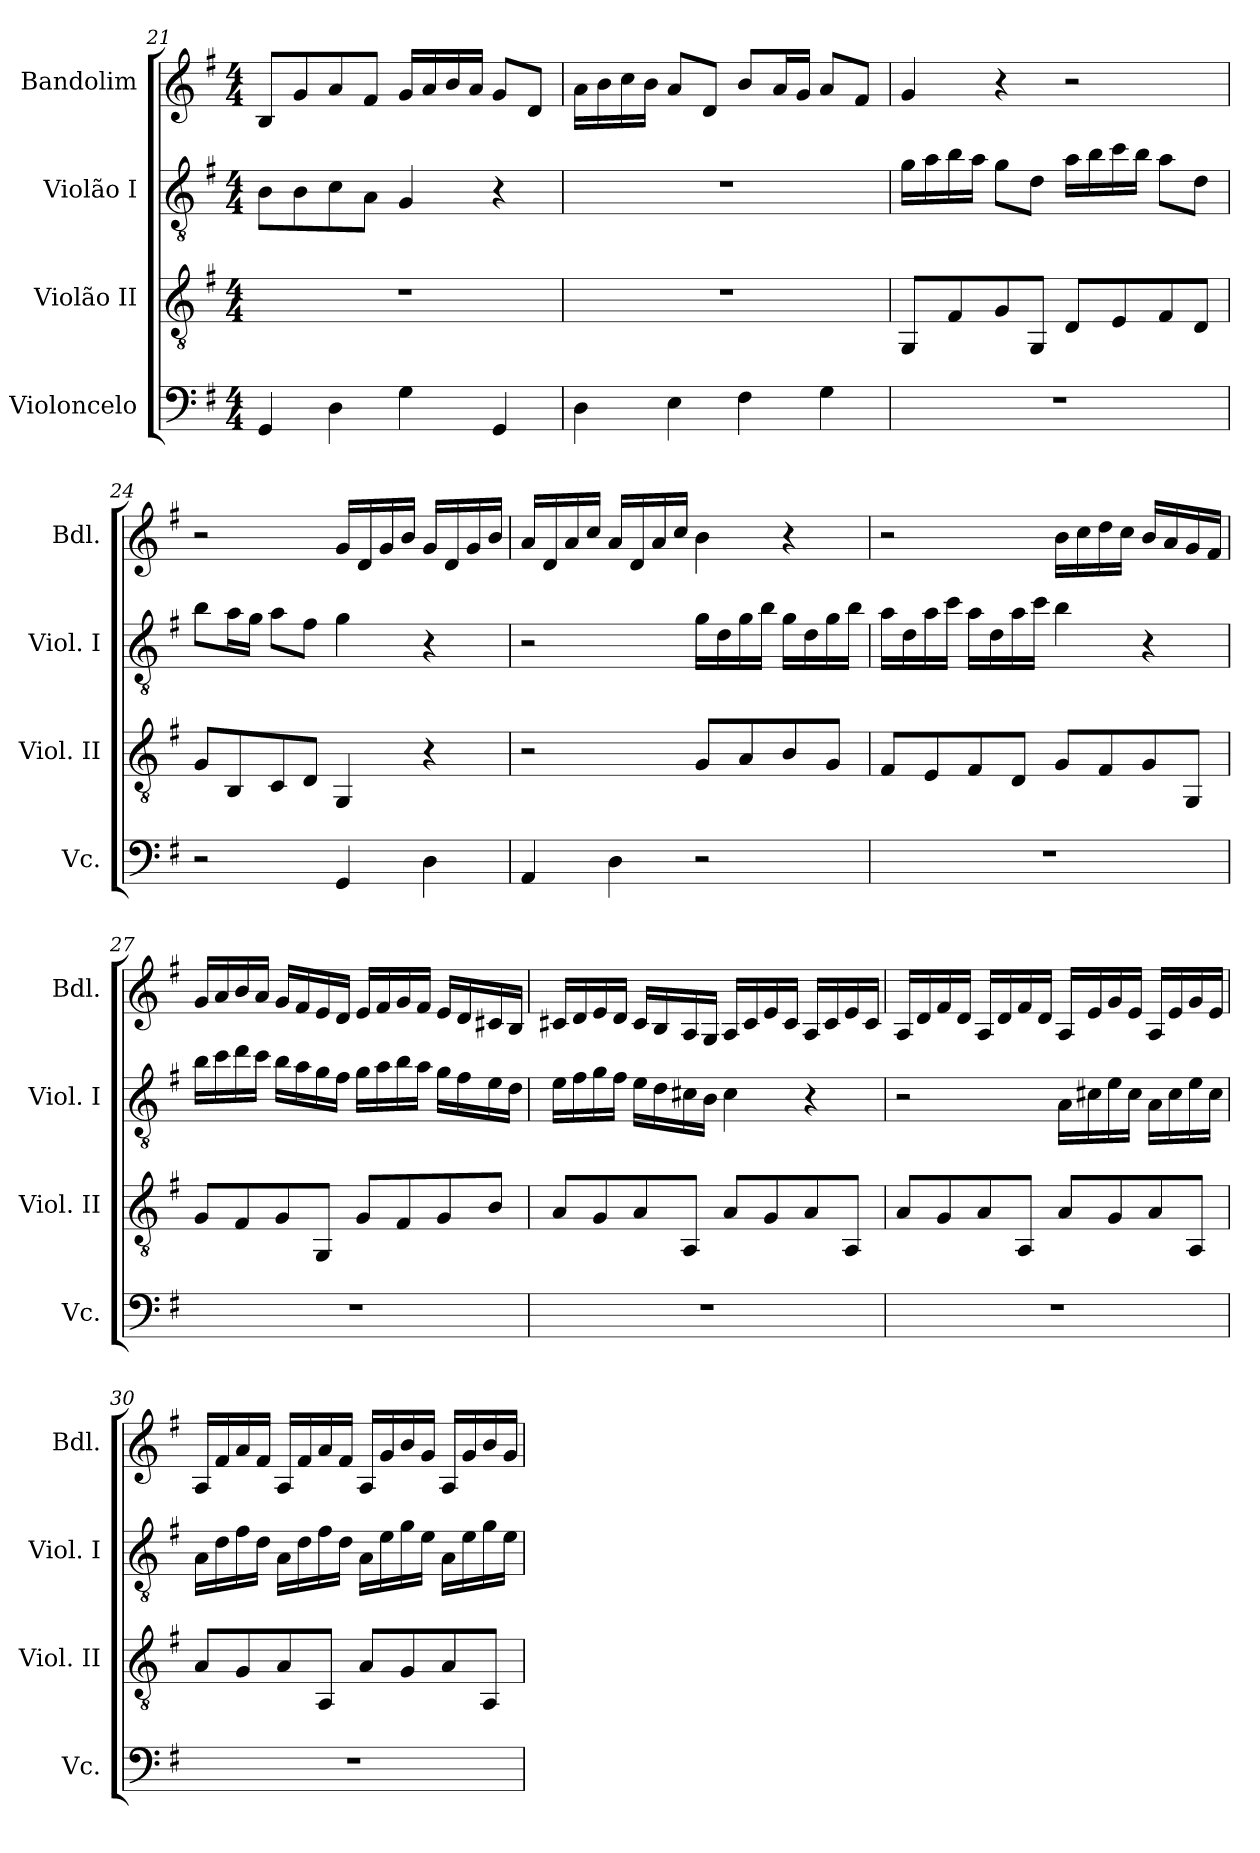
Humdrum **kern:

**kern	**kern	**kern	**kern
*part4	*part3	*part2	*part1
*staff4	*staff3	*staff2	*staff1
*I"Violoncelo	*I"Violão II	*I"Violão I	*I"Bandolim
*I'Vc.	*I'Viol. II	*I'Viol. I	*I'Bdl.
*clefF4	*clefGv2	*clefGv2	*clefG2
*k[f#]	*k[f#]	*k[f#]	*k[f#]
*M4/4	*M4/4	*M4/4	*M4/4
=21	=21	=21	=21
4GG/	1r	8B\L	8B/L
.	.	8B\	8g/
4D\	.	8c\	8a/
.	.	8A\J	8f#/J
4G\	.	4G/	16g/LL
.	.	.	16a/
.	.	.	16b/
.	.	.	16a/JJ
4GG/	.	4r	8g/L
.	.	.	8d/J
!!LO:LB:g=z
=22	=22	=22	=22
4D\	1r	1r	16a\LL
.	.	.	16b\
.	.	.	16cc\
.	.	.	16b\JJ
4E\	.	.	8a/L
.	.	.	8d/J
4F#\	.	.	8b/L
.	.	.	16a/L
.	.	.	16g/JJ
4G\	.	.	8a/L
.	.	.	8f#/J
=23	=23	=23	=23
1r	8GG/L	16g\LL	4g/
.	.	16a\	.
.	8F#/	16b\	.
.	.	16a\JJ	.
.	8G/	8g\L	4r
.	8GG/J	8d\J	.
.	8D/L	16a\LL	2r
.	.	16b\	.
.	8E/	16cc\	.
.	.	16b\JJ	.
.	8F#/	8a\L	.
.	8D/J	8d\J	.
=24	=24	=24	=24
2r	8G/L	8b\L	2r
.	8BB/	16a\L	.
.	.	16g\JJ	.
.	8C/	8a\L	.
.	8D/J	8f#\J	.
4GG/	4GG/	4g\	16g/LL
.	.	.	16d/
.	.	.	16g/
.	.	.	16b/JJ
4D\	4r	4r	16g/LL
.	.	.	16d/
.	.	.	16g/
.	.	.	16b/JJ
!!LO:PB:g=z
=25	=25	=25	=25
4AA/	2r	2r	16a/LL
.	.	.	16d/
.	.	.	16a/
.	.	.	16cc/JJ
4D\	.	.	16a/LL
.	.	.	16d/
.	.	.	16a/
.	.	.	16cc/JJ
2r	8G/L	16g\LL	4b\
.	.	16d\	.
.	8A/	16g\	.
.	.	16b\JJ	.
.	8B/	16g\LL	4r
.	.	16d\	.
.	8G/J	16g\	.
.	.	16b\JJ	.
=26	=26	=26	=26
1r	8F#/L	16a\LL	2r
.	.	16d\	.
.	8E/	16a\	.
.	.	16cc\JJ	.
.	8F#/	16a\LL	.
.	.	16d\	.
.	8D/J	16a\	.
.	.	16cc\JJ	.
.	8G/L	4b\	16b\LL
.	.	.	16cc\
.	8F#/	.	16dd\
.	.	.	16cc\JJ
.	8G/	4r	16b/LL
.	.	.	16a/
.	8GG/J	.	16g/
.	.	.	16f#/JJ
!!LO:LB:g=z
=27	=27	=27	=27
1r	8G/L	16b\LL	16g/LL
.	.	16cc\	16a/
.	8F#/	16dd\	16b/
.	.	16cc\JJ	16a/JJ
.	8G/	16b\LL	16g/LL
.	.	16a\	16f#/
.	8GG/J	16g\	16e/
.	.	16f#\JJ	16d/JJ
.	8G/L	16g\LL	16e/LL
.	.	16a\	16f#/
.	8F#/	16b\	16g/
.	.	16a\JJ	16f#/JJ
.	8G/	16g\LL	16e/LL
.	.	16f#\	16d/
.	8B/J	16e\	16c#X/
.	.	16d\JJ	16B/JJ
=28	=28	=28	=28
1r	8A/L	16e\LL	16c#X/LL
.	.	16f#\	16d/
.	8G/	16g\	16e/
.	.	16f#\JJ	16d/JJ
.	8A/	16e\LL	16c#/LL
.	.	16d\	16B/
.	8AA/J	16c#X\	16A/
.	.	16B\JJ	16G/JJ
.	8A/L	4c#\	16A/LL
.	.	.	16c#/
.	8G/	.	16e/
.	.	.	16c#/JJ
.	8A/	4r	16A/LL
.	.	.	16c#/
.	8AA/J	.	16e/
.	.	.	16c#/JJ
!!LO:LB:g=z
=29	=29	=29	=29
1r	8A/L	2r	16A/LL
.	.	.	16d/
.	8G/	.	16f#/
.	.	.	16d/JJ
.	8A/	.	16A/LL
.	.	.	16d/
.	8AA/J	.	16f#/
.	.	.	16d/JJ
.	8A/L	16A\LL	16A/LL
.	.	16c#X\	16e/
.	8G/	16e\	16g/
.	.	16c#\JJ	16e/JJ
.	8A/	16A\LL	16A/LL
.	.	16c#\	16e/
.	8AA/J	16e\	16g/
.	.	16c#\JJ	16e/JJ
=30	=30	=30	=30
1r	8A/L	16A\LL	16A/LL
.	.	16d\	16f#/
.	8G/	16f#\	16a/
.	.	16d\JJ	16f#/JJ
.	8A/	16A\LL	16A/LL
.	.	16d\	16f#/
.	8AA/J	16f#\	16a/
.	.	16d\JJ	16f#/JJ
.	8A/L	16A\LL	16A/LL
.	.	16e\	16g/
.	8G/	16g\	16b/
.	.	16e\JJ	16g/JJ
.	8A/	16A\LL	16A/LL
.	.	16e\	16g/
.	8AA/J	16g\	16b/
.	.	16e\JJ	16g/JJ
=	=	=	=
*-	*-	*-	*-
